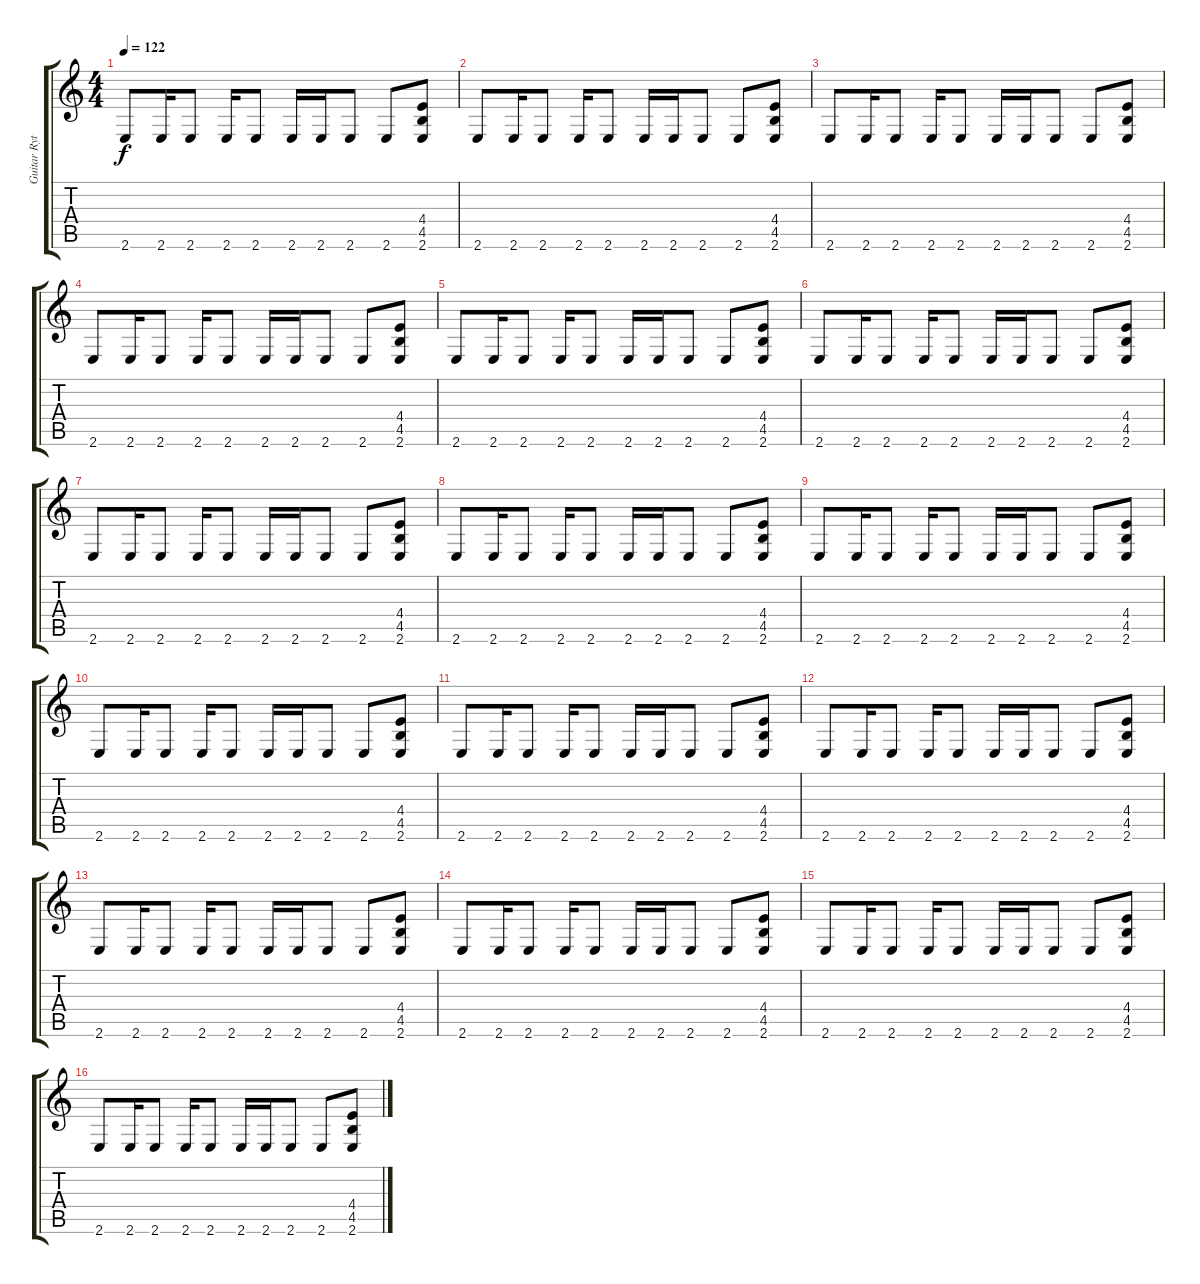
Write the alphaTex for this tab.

\track ("Guitar Rythm" "Guitar Ryt") {instrument distortionguitar}
\staff {score tabs}
\tuning (D4 A3 F3 C3 G2 D2) {hide}
\ts (4 4)
\tempo 122
\clef g2
\ks c
2.6.8{dy f} 2.6.16 2.6.8 2.6.16 2.6.8 2.6.16 2.6.16 2.6.8 2.6.8 (4.4 4.5 2.6).8 |
2.6.8 2.6.16 2.6.8 2.6.16 2.6.8 2.6.16 2.6.16 2.6.8 2.6.8 (4.4 4.5 2.6).8 |
2.6.8 2.6.16 2.6.8 2.6.16 2.6.8 2.6.16 2.6.16 2.6.8 2.6.8 (4.4 4.5 2.6).8 |
2.6.8 2.6.16 2.6.8 2.6.16 2.6.8 2.6.16 2.6.16 2.6.8 2.6.8 (4.4 4.5 2.6).8 |
2.6.8 2.6.16 2.6.8 2.6.16 2.6.8 2.6.16 2.6.16 2.6.8 2.6.8 (4.4 4.5 2.6).8 |
2.6.8 2.6.16 2.6.8 2.6.16 2.6.8 2.6.16 2.6.16 2.6.8 2.6.8 (4.4 4.5 2.6).8 |
2.6.8 2.6.16 2.6.8 2.6.16 2.6.8 2.6.16 2.6.16 2.6.8 2.6.8 (4.4 4.5 2.6).8 |
2.6.8 2.6.16 2.6.8 2.6.16 2.6.8 2.6.16 2.6.16 2.6.8 2.6.8 (4.4 4.5 2.6).8 |
2.6.8 2.6.16 2.6.8 2.6.16 2.6.8 2.6.16 2.6.16 2.6.8 2.6.8 (4.4 4.5 2.6).8 |
2.6.8 2.6.16 2.6.8 2.6.16 2.6.8 2.6.16 2.6.16 2.6.8 2.6.8 (4.4 4.5 2.6).8 |
2.6.8 2.6.16 2.6.8 2.6.16 2.6.8 2.6.16 2.6.16 2.6.8 2.6.8 (4.4 4.5 2.6).8 |
2.6.8 2.6.16 2.6.8 2.6.16 2.6.8 2.6.16 2.6.16 2.6.8 2.6.8 (4.4 4.5 2.6).8 |
2.6.8 2.6.16 2.6.8 2.6.16 2.6.8 2.6.16 2.6.16 2.6.8 2.6.8 (4.4 4.5 2.6).8 |
2.6.8 2.6.16 2.6.8 2.6.16 2.6.8 2.6.16 2.6.16 2.6.8 2.6.8 (4.4 4.5 2.6).8 |
2.6.8 2.6.16 2.6.8 2.6.16 2.6.8 2.6.16 2.6.16 2.6.8 2.6.8 (4.4 4.5 2.6).8 |
2.6.8 2.6.16 2.6.8 2.6.16 2.6.8 2.6.16 2.6.16 2.6.8 2.6.8 (4.4 4.5 2.6).8
